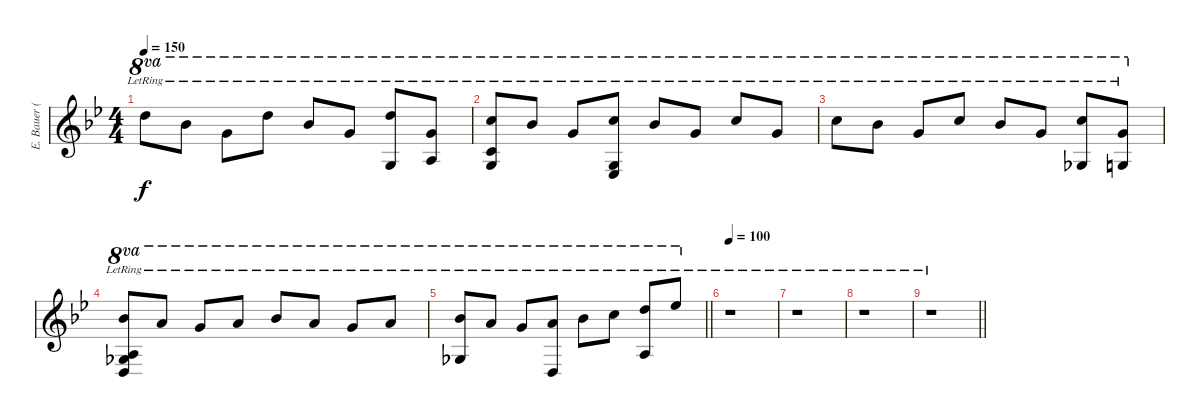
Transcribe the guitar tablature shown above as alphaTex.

\track ("E. Bauer (Keyboard)" "E. Bauer (") {instrument acousticgrandpiano}
\staff {score}
\tuning (E4 B3 G3 D3 A2 E2) {hide}
\ts (4 4)
\tempo 150
\clef g2
\ks gminor
22.1{lr}.8{ot 8va dy f} 18.1{lr}.8{ot 8va} 15.1{lr}.8{ot 8va} 22.1{lr}.8{ot 8va} 18.1{lr}.8{ot 8va} 15.1{lr}.8{ot 8va} (22.1{lr} 22.5{lr}).8{ot 8va} (15.1{lr} 24.5{lr}).8{ot 8va} |
(20.1{lr} 12.3{lr} 22.4{lr}).8{ot 8va} 18.1{lr}.8{ot 8va} 15.1{lr}.8{ot 8va} (20.1{lr} 12.3{lr} 13.4{lr}).8{ot 8va} 18.1{lr}.8{ot 8va} 15.1{lr}.8{ot 8va} 20.1{lr}.8{ot 8va} 15.1{lr}.8{ot 8va} |
20.1{lr}.8{ot 8va} 18.1{lr}.8{ot 8va} 15.1{lr}.8{ot 8va} 20.1{lr}.8{ot 8va} 18.1{lr}.8{ot 8va} 15.1{lr}.8{ot 8va} (20.1{lr} 21.5{lr}).8{ot 8va} (15.1{lr} 22.5{lr}).8{ot 8va} |
(18.1{lr} 14.3{lr} 12.4{lr} 21.5{lr}).8{ot 8va} 17.1{lr}.8{ot 8va} 15.1{lr}.8{ot 8va} 17.1{lr}.8{ot 8va} 18.1{lr}.8{ot 8va} 17.1{lr}.8{ot 8va} 15.1{lr}.8{ot 8va} 17.1{lr}.8{ot 8va} |
\barLineRight lightlight
(18.1{lr} 21.5{lr}).8{ot 8va} 17.1{lr}.8{ot 8va} 15.1{lr}.8{ot 8va} (17.1{lr} 12.4{lr}).8{ot 8va} 18.1{lr}.8{ot 8va} 20.1{lr}.8{ot 8va} (22.1{lr} 14.3{lr}).8{ot 8va} 23.1{lr}.8{ot 8va} |
\tempo 100
r.1 |
r.1 |
r.1 |
\barLineRight lightlight
r.1
